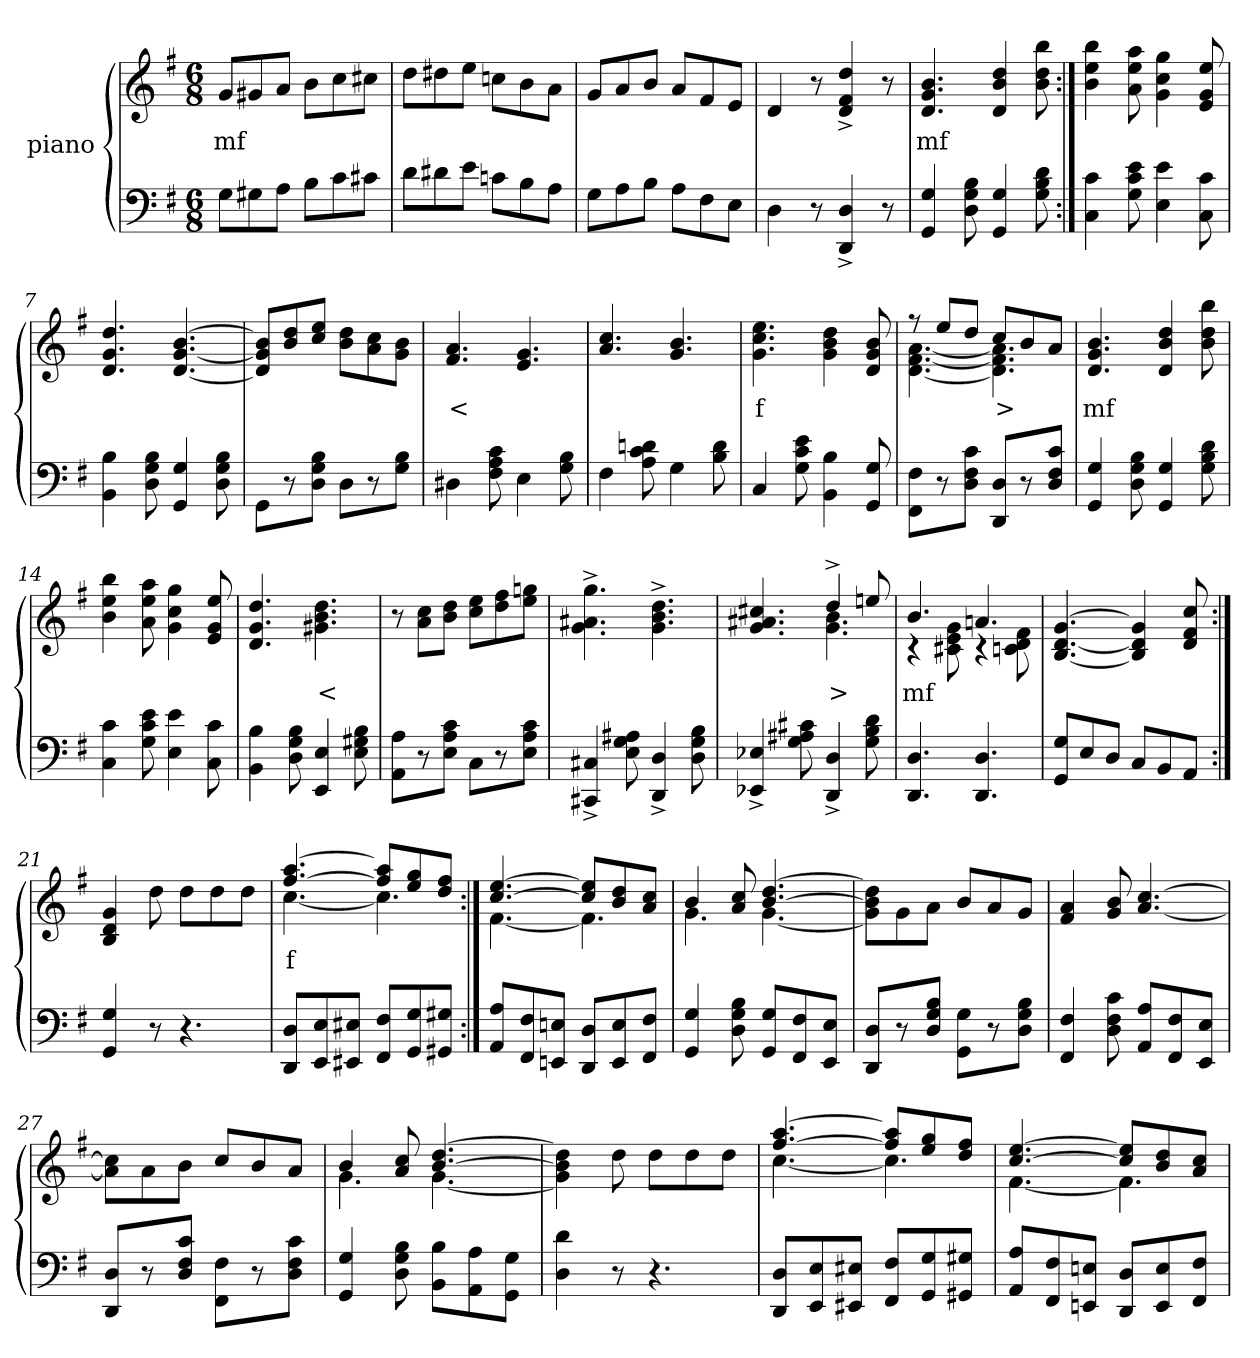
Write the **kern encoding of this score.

**kern	**kern	**text
*part2	*part1	*part1
*staff2	*staff1	*staff1
*I"piano	*I"piano	*
*clefF4	*clefG2	*
*k[f#]	*k[f#]	*
*M6/8	*M6/8	*
=1	=1	=1
8GL	8gL	mf
8G#X	8g#X	.
8AJ	8aJ	.
8BL	8bL	.
8c	8cc	.
8c#XJ	8cc#XJ	.
=2	=2	=2
8dL	8ddL	.
8d#X	8dd#X	.
8eJ	8eeJ	.
8cnL	8ccnL	.
8B	8b	.
8AJ	8aJ	.
=3	=3	=3
8GL	8gL	.
8A	8a	.
8BJ	8bJ	.
8AL	8aL	.
8F#	8f#	.
8EJ	8eJ	.
=4	=4	=4
4D	4d	.
8r	8r	.
4D^> 4DD^>	4dd^> 4f#^> 4d^>	.
8r	8r	.
=5	=5	=5
4G 4GG	4.b 4.g 4.d	mf
8B 8G 8D	.	.
4G 4GG	4dd 4b 4d	.
8d 8B 8G	8bb 8dd 8b	.
=6:|!	=6:|!	=6:|!
4c 4C	4bb 4ee 4b	.
8e 8c 8G	8aa 8ee 8a	.
4e 4E	4gg 4cc 4g	.
8c 8C	8ee 8g 8e	.
=7	=7	=7
4B 4BB	4.dd 4.g 4.d	.
8B 8G 8D	.	.
4G 4GG	[4.b [4.g [4.d	.
8B 8G 8D	.	.
=8	=8	=8
8GGL	8b] 8g] 8d]L	.
8r	8dd 8b	.
8B 8G 8DJ	8ee 8ccJ	.
8DL	8dd 8bL	.
8r	8cc 8a	.
8B 8GJ	8b 8gJ	.
=9	=9	=9
4D#X	4.a 4.f#	<
8c 8A 8F#	.	.
4E	4.g 4.e	.
8B 8G	.	.
=10	=10	=10
4F#	4.cc/ 4.a	.
8dn 8c 8A	.	.
4G	4.b 4.g	.
8d 8B	.	.
=11	=11	=11
4C	4.ee 4.cc 4.g	f
8e 8c 8G	.	.
4B 4BB	4dd 4b 4g	.
8G 8GG	8b 8g 8d	.
=12	=12	=12
*	*^	*
8F# 8FF#L	8r	[4.a [4.f# [4.d	.
8r	8eeL	.	.
8c 8F# 8DJ	8ddJ	.	.
8D 8DDL	8ccL	4.a] 4.f#] 4.d]	>
8r	8b	.	.
8c 8F# 8DJ	8aJ	.	.
*	*v	*v	*
=13	=13	=13
4G 4GG	4.b 4.g 4.d	mf
8B 8G 8D	.	.
4G 4GG	4dd 4b 4d	.
8d 8B 8G	8bb 8dd 8b	.
=14	=14	=14
4c 4C	4bb 4ee 4b	.
8e 8c 8G	8aa 8ee 8a	.
4e 4E	4gg 4cc 4g	.
8c 8C	8ee 8g 8e	.
=15	=15	=15
4B 4BB	4.dd 4.g 4.d	.
8B 8G 8D	.	.
4E 4EE	4.dd 4.b 4.g#X	<
8B 8G#X 8E	.	.
=16	=16	=16
8A 8AAL	8r	.
8r	8cc 8aL	.
8c 8A 8EJ	8dd 8bJ	.
8CL	8ee 8ccL	.
8r	8ff# 8dd	.
8c 8A 8EJ	8ggn 8eeJ	.
=17	=17	=17
4C#X^> 4CC#X^>	4.gg^> 4.a#X^> 4.g^>	.
8A#X 8G 8E	.	.
4D^> 4DD^>	4.dd^> 4.b^> 4.g^>	.
8B 8G 8D	.	.
=18	=18	=18
*	*^	*
4E-X^> 4EE-X^>	4.cc#X 4.a#X 4.g	4.ryy	.
8c#X 8A#X 8G	.	.	.
4D^> 4DD^>	4dd^>	4.b 4.g	>
8d 8B 8G	8een	.	.
=19	=19	=19	=19
4.D 4.DD	4.b	4r	mf
.	.	8g 8e 8c#X	.
4.D 4.DD	4.an	4r	.
.	.	8f# 8d 8cn	.
*	*v	*v	*
=20	=20	=20
8G 8GGL	[4.g [4.d [4.B	.
8E	.	.
8DJ	.	.
8CL	4g] 4d] 4B]	.
8BB	.	.
8AAJ	8cc 8f# 8d	.
=21:|!	=21:|!	=21:|!
4G 4GG	4g 4d 4B	.
8r	8dd	.
4.r	8ddL	.
.	8dd	.
.	8ddJ	.
=22	=22	=22
*	*^	*
8D 8DDL	[4.aa [4.ff#	[4.cc	f
8E 8EE	.	.	.
8E#X 8EE#XJ	.	.	.
8F# 8FF#L	8aa] 8ff#]L	4.cc]	.
8G 8GG	8gg 8ee	.	.
8G#X 8GG#XJ	8ff# 8ddJ	.	.
=23:|!	=23:|!	=23:|!	=23:|!
8A 8AAL	[4.ee [4.cc	[4.f#	.
8F# 8FF#	.	.	.
8En 8EEnJ	.	.	.
8D 8DDL	8ee] 8cc]L	4.f#]	.
8E 8EE	8dd 8b	.	.
8F# 8FF#J	8cc 8aJ	.	.
=24	=24	=24	=24
4G 4GG	4b	4.g	.
8B 8G 8D	8cc 8a	.	.
8G 8GGL	[4.dd [4.b	[4.g	.
8F# 8FF#	.	.	.
8E 8EEJ	.	.	.
*	*v	*v	*
=25	=25	=25
8D 8DDL	8dd] 8b] 8g]L	.
8r	8g	.
8B 8G 8DJ	8aJ	.
8G 8GGL	8bL	.
8r	8a	.
8B 8G 8DJ	8gJ	.
=26	=26	=26
4F# 4FF#	4a 4f#	.
8c 8F# 8D	8b 8g	.
8A 8AAL	[4.cc/ [4.a	.
8F# 8FF#	.	.
8E 8EEJ	.	.
=27	=27	=27
8D 8DDL	8cc] 8a]L	.
8r	8a	.
8c 8F# 8DJ	8bJ	.
8F# 8FF#L	8cc/L	.
8r	8b	.
8c 8F# 8DJ	8aJ	.
=28	=28	=28
*	*^	*
4G 4GG	4b	4.g	.
8B 8G 8D	8cc 8a	.	.
8B 8BBL	[4.dd [4.b	[4.g	.
8A 8AA	.	.	.
8G 8GGJ	.	.	.
*	*v	*v	*
=29	=29	=29
4d 4D	4dd] 4b] 4g]	.
8r	8dd	.
4.r	8ddL	.
.	8dd	.
.	8ddJ	.
=30	=30	=30
*	*^	*
8D 8DDL	[4.aa [4.ff#	[4.cc	.
8E 8EE	.	.	.
8E#X 8EE#XJ	.	.	.
8F# 8FF#L	8aa] 8ff#]L	4.cc]	.
8G 8GG	8gg 8ee	.	.
8G#X 8GG#XJ	8ff# 8ddJ	.	.
=31	=31	=31	=31
8A 8AAL	[4.ee [4.cc	[4.f#	.
8F# 8FF#	.	.	.
8En 8EEnJ	.	.	.
8D 8DDL	8ee] 8cc]L	4.f#]	.
8E 8EE	8dd 8b	.	.
8F# 8FF#J	8cc 8aJ	.	.
*	*v	*v	*
=	=	=
*-	*-	*-
